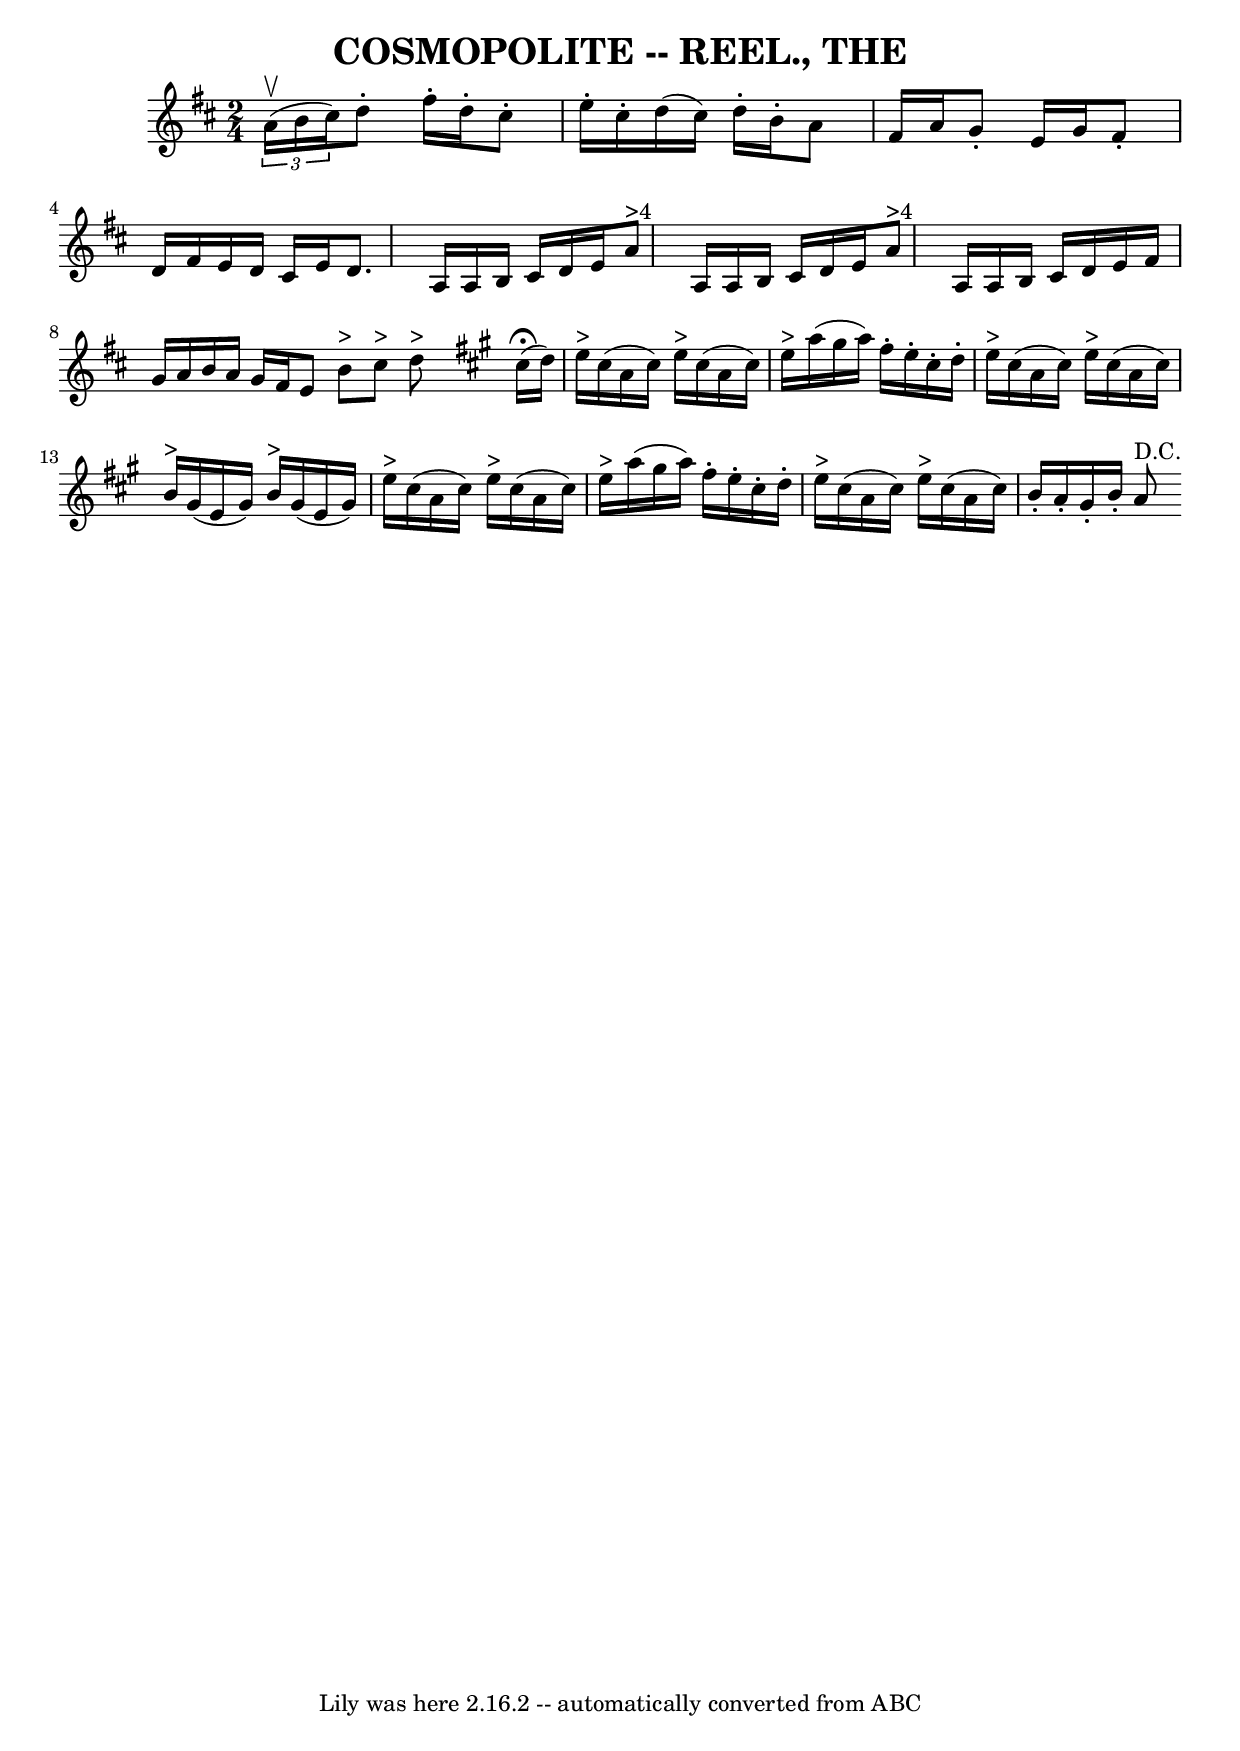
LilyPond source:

\version "2.16.2"
\include "Mammoth.ily"
\header {
  crossRefNumber = "8"
  footnotes = ""
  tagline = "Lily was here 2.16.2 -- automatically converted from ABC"
  title = "COSMOPOLITE -- REEL., THE"

}
voicedefault =  {


  \time 2/4 
  \key d \major
  \times 2/3 { a'16^\upbow(b'16 cis''16) 
	     }  |
  d''8-. fis''16-. d''16-. cis''8-. e''16-. cis''16-.  |
  d''16 (cis''16) d''16-. b'16-. a'8 fis'16 a'16   |
  g'8-. e'16 g'16 fis'8-. d'16 fis'16  |
  e'16  
  d'16 cis'16 e'16 d'8. a16  |
  a16 b16 cis'16    
  d'16 e'16 a'8^">4" a16  |
  a16 b16 cis'16 d'16    
  e'16 a'8^">4" a16  |
  a16 b16 cis'16 d'16 e'16    
  fis'16 g'16 a'16  |
  b'16 a'16 g'16 fis'16 e'8  
  \bar ":|" b'8^">" cis''8^">" d''8^">"   \bar "||"   
  \key a \major
  
  \bar "|:" cis''16^\fermata(d''16) |
  e''16^">" cis''16 (
  a'16 cis''16) e''16^">" cis''16 (a'16 cis''16) |
  
  e''16^">" a''16 (gis''16 a''16) fis''16-. e''16-. cis''16-. d''16-. |
  e''16^">" cis''16 (a'16 cis''16) e''16^">" cis''16 (a'16 cis''16) |
  b'16^">" gis'16 (e'16   
  gis'16) b'16^">" gis'16 (e'16 gis'16) |
  e''16^">" cis''16 (a'16 cis''16) e''16^">" cis''16 (a'16    
  cis''16) |
  e''16^">" a''16 (gis''16 a''16) fis''16-. 
  e''16-. cis''16-. d''16-. |
  e''16^">" cis''16 (a'16    
  cis''16) e''16^">" cis''16 (a'16 cis''16) |
  b'16-. 
  a'16-. gis'16-. b'16-. a'8^"D.C."   \bar ":|"   

}

\score{
  <<

    \context Staff="default"
    {
      \voicedefault 
      
    }

  >>
  \layout {
    
  }
  \midi {
  }

}
